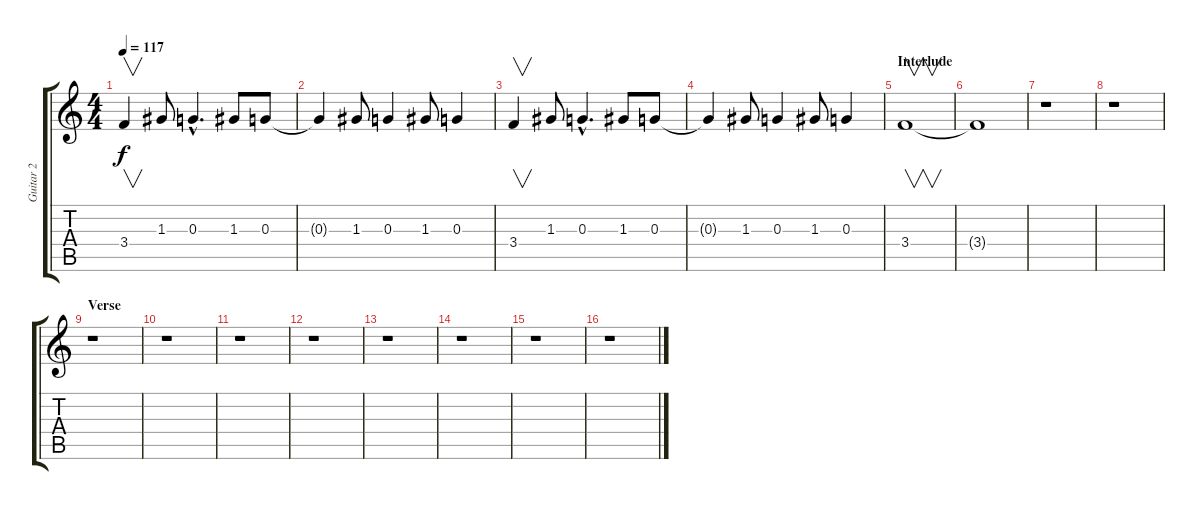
\track ("Guitar 2" "Guitar 2") {instrument distortionguitar}
\staff {score tabs}
\tuning (E4 B3 G3 D3 A2 E2) {hide}
\ts (4 4)
\tempo 117
\clef g2
\ks c
3.4.4{v dy f} 1.3.8 0.3{hac}.4{d} 1.3.8 0.3.8 |
0.3{t}.4 1.3.8 0.3.4 1.3.8 0.3.4 |
3.4.4{v} 1.3.8 0.3{hac}.4{d} 1.3.8 0.3.8 |
0.3{t}.4 1.3.8 0.3.4 1.3.8 0.3.4 |
\section ("" "Interlude")
3.4.1{v volume 0} |
3.4{t}.1 |
r.1 |
r.1 |
\section ("" "Verse")
r.1 |
r.1 |
r.1 |
r.1 |
r.1 |
r.1 |
r.1 |
r.1
